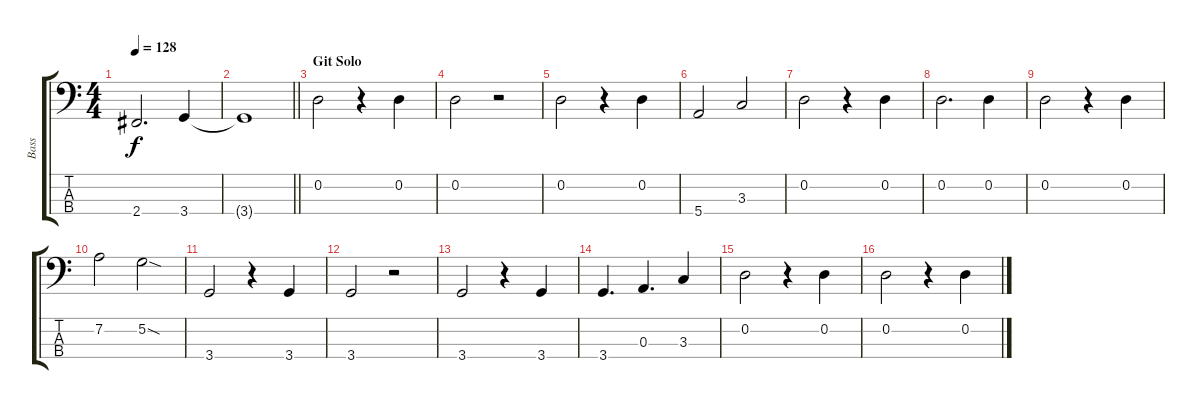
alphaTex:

\track ("Bass" "Bass") {instrument electricbassfinger}
\staff {score tabs}
\tuning (G2 D2 A1 E1) {hide}
\ts (4 4)
\tempo 128
\clef f4
\ks c
2.4.2{d dy f} 3.4.4 |
\barLineRight lightlight
3.4{t}.1 |
\section ("" "Git Solo")
0.2.2 r.4 0.2.4 |
0.2.2 r.2 |
0.2.2 r.4 0.2.4 |
5.4.2 3.3.2 |
0.2.2 r.4 0.2.4 |
0.2.2{d} 0.2.4 |
0.2.2 r.4 0.2.4 |
7.2.2 5.2{sod}.2 |
3.4.2 r.4 3.4.4 |
3.4.2 r.2 |
3.4.2 r.4 3.4.4 |
3.4.4{d} 0.3.4{d} 3.3.4 |
0.2.2 r.4 0.2.4 |
0.2.2 r.4 0.2.4
